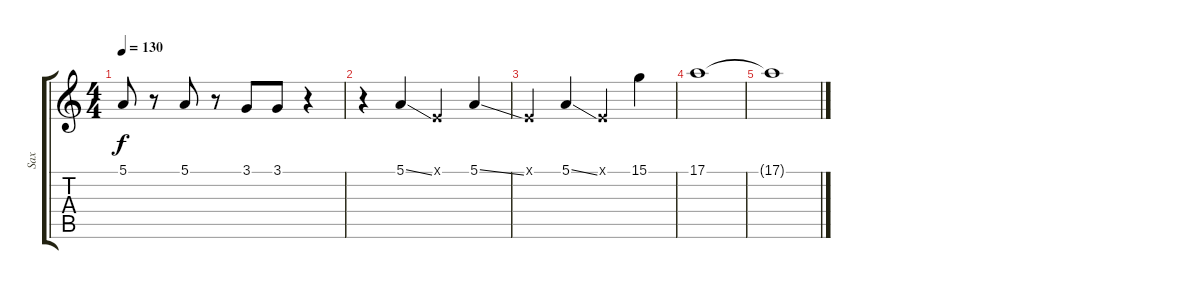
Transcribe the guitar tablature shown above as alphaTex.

\track ("Sax" "Sax") {instrument tenorsax}
\staff {score tabs}
\tuning (E4 B3 G3 D3 A2 E2) {hide}
\ts (4 4)
\tempo 130
\clef g2
\ks c
5.1.8{dy f} r.8 5.1.8 r.8 3.1.8 3.1.8 r.4 |
r.4 5.1{ss}.4 0.1{x}.4 5.1{ss}.4 |
0.1{x}.4 5.1{ss}.4 0.1{x}.4 15.1.4 |
17.1.1 |
17.1{t}.1
